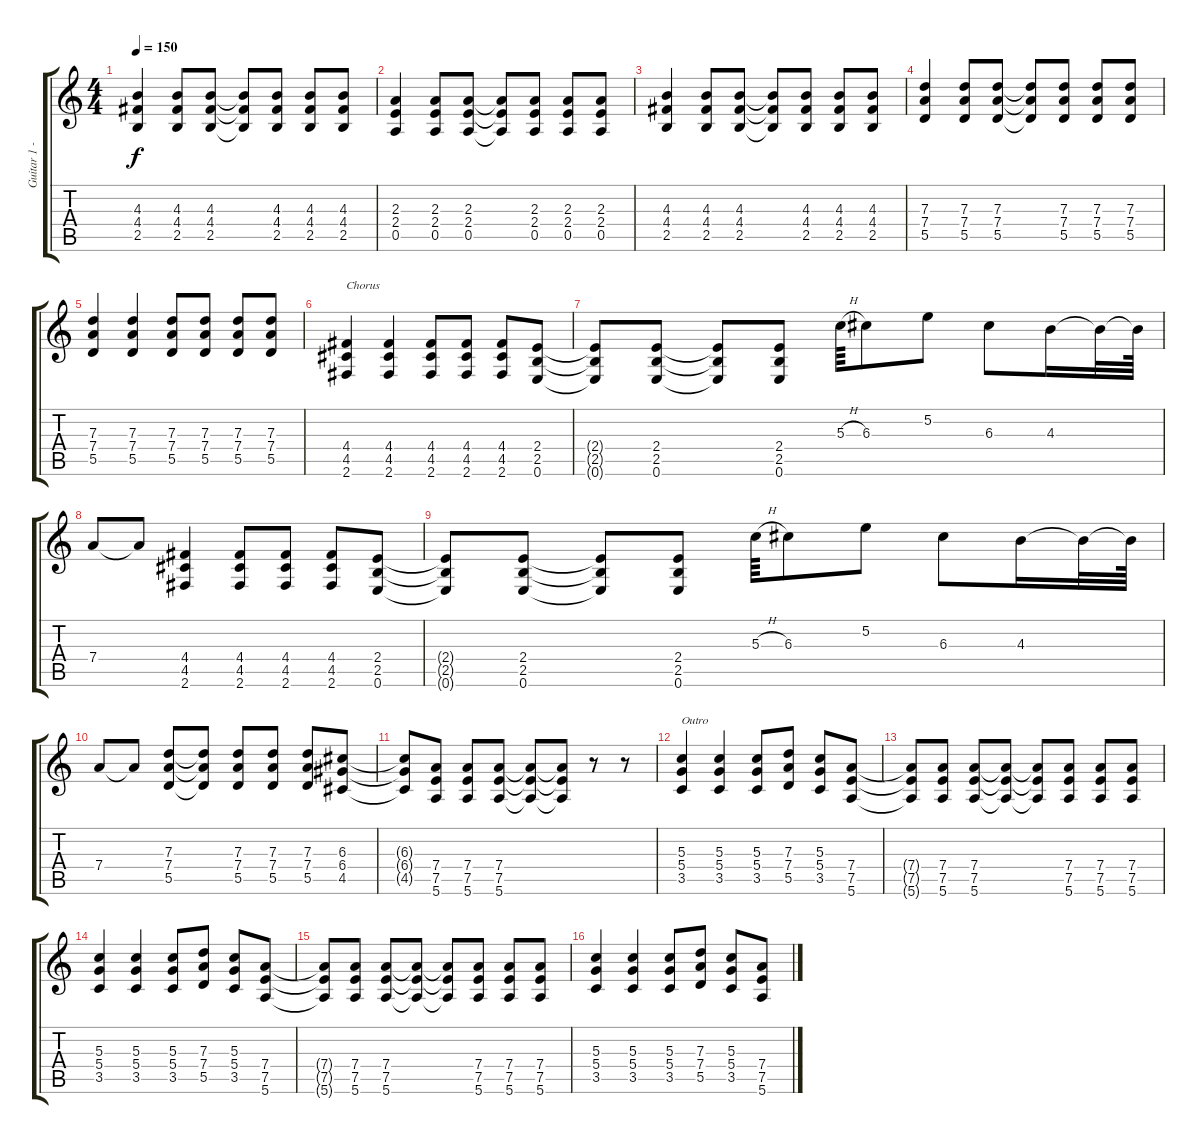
\track ("Guitar 1 - Pauli Rantasalmi" "Guitar 1 -") {instrument acousticguitarsteel}
\staff {score tabs}
\tuning (E4 B3 G3 D3 A2 E2) {hide}
\ts (4 4)
\tempo 150
\clef g2
\ks c
(4.3 4.4 2.5).4{dy f} (4.3 4.4 2.5).8 (4.3 4.4 2.5).8 (4.3{t} 4.4{t} 2.5{t}).8 (4.3 4.4 2.5).8 (4.3 4.4 2.5).8 (4.3 4.4 2.5).8 |
(2.3 2.4 0.5).4 (2.3 2.4 0.5).8 (2.3 2.4 0.5).8 (2.3{t} 2.4{t} 0.5{t}).8 (2.3 2.4 0.5).8 (2.3 2.4 0.5).8 (2.3 2.4 0.5).8 |
(4.3 4.4 2.5).4 (4.3 4.4 2.5).8 (4.3 4.4 2.5).8 (4.3{t} 4.4{t} 2.5{t}).8 (4.3 4.4 2.5).8 (4.3 4.4 2.5).8 (4.3 4.4 2.5).8 |
(7.3 7.4 5.5).4 (7.3 7.4 5.5).8 (7.3 7.4 5.5).8 (7.3{t} 7.4{t} 5.5{t}).8 (7.3 7.4 5.5).8 (7.3 7.4 5.5).8 (7.3 7.4 5.5).8 |
(7.3 7.4 5.5).4 (7.3 7.4 5.5).4 (7.3 7.4 5.5).8 (7.3 7.4 5.5).8 (7.3 7.4 5.5).8 (7.3 7.4 5.5).8 |
(4.4 4.5 2.6).4{txt "Chorus"} (4.4 4.5 2.6).4 (4.4 4.5 2.6).8 (4.4 4.5 2.6).8 (4.4 4.5 2.6).8 (2.4 2.5 0.6).8 |
(2.4{t} 2.5{t} 0.6{t}).8 (2.4 2.5 0.6).8 (2.4{t} 2.5{t} 0.6{t}).8 (2.4 2.5 0.6).8 5.3{h}.64 6.3.8 5.2.8 6.3.8 4.3.16 4.3{t}.32 4.3{t}.64 |
7.4.8 7.4{t}.8 (4.4 4.5 2.6).4 (4.4 4.5 2.6).8 (4.4 4.5 2.6).8 (4.4 4.5 2.6).8 (2.4 2.5 0.6).8 |
(2.4{t} 2.5{t} 0.6{t}).8 (2.4 2.5 0.6).8 (2.4{t} 2.5{t} 0.6{t}).8 (2.4 2.5 0.6).8 5.3{h}.64 6.3.8 5.2.8 6.3.8 4.3.16 4.3{t}.32 4.3{t}.64 |
7.4.8 7.4{t}.8 (7.3 7.4 5.5).8 (7.3{t} 7.4{t} 5.5{t}).8 (7.3 7.4 5.5).8 (7.3 7.4 5.5).8 (7.3 7.4 5.5).8 (6.3 6.4 4.5).8 |
(6.3{t} 6.4{t} 4.5{t}).8 (7.4 7.5 5.6).8 (7.4 7.5 5.6).8 (7.4 7.5 5.6).8 (7.4{t} 7.5{t} 5.6{t}).8 (7.4{t} 7.5{t} 5.6{t}).8 r.8 r.8 |
(5.3 5.4 3.5).4{txt "Outro"} (5.3 5.4 3.5).4 (5.3 5.4 3.5).8 (7.3 7.4 5.5).8 (5.3 5.4 3.5).8 (7.4 7.5 5.6).8 |
(7.4{t} 7.5{t} 5.6{t}).8 (7.4 7.5 5.6).8 (7.4 7.5 5.6).8 (7.4{t} 7.5{t} 5.6{t}).8 (7.4{t} 7.5{t} 5.6{t}).8 (7.4 7.5 5.6).8 (7.4 7.5 5.6).8 (7.4 7.5 5.6).8 |
(5.3 5.4 3.5).4 (5.3 5.4 3.5).4 (5.3 5.4 3.5).8 (7.3 7.4 5.5).8 (5.3 5.4 3.5).8 (7.4 7.5 5.6).8 |
(7.4{t} 7.5{t} 5.6{t}).8 (7.4 7.5 5.6).8 (7.4 7.5 5.6).8 (7.4{t} 7.5{t} 5.6{t}).8 (7.4{t} 7.5{t} 5.6{t}).8 (7.4 7.5 5.6).8 (7.4 7.5 5.6).8 (7.4 7.5 5.6).8 |
(5.3 5.4 3.5).4 (5.3 5.4 3.5).4 (5.3 5.4 3.5).8 (7.3 7.4 5.5).8 (5.3 5.4 3.5).8 (7.4 7.5 5.6).8
